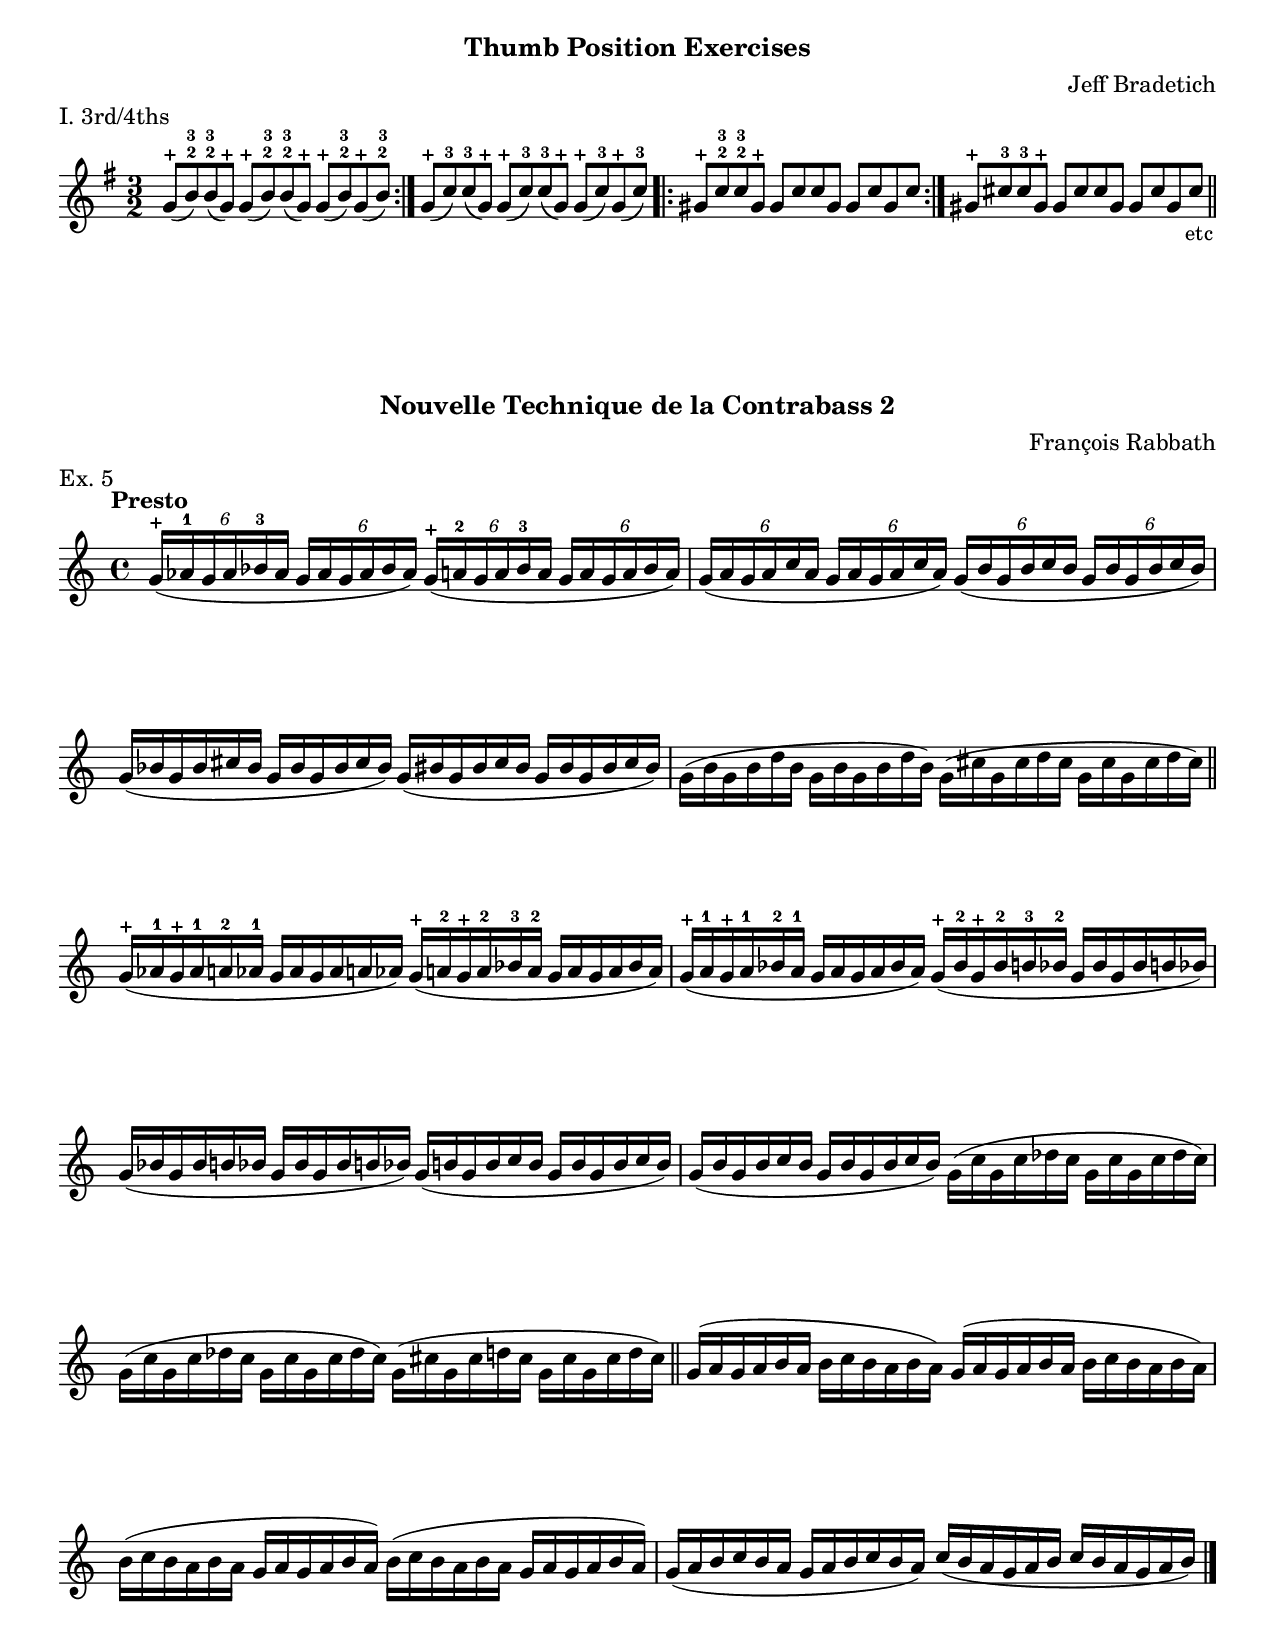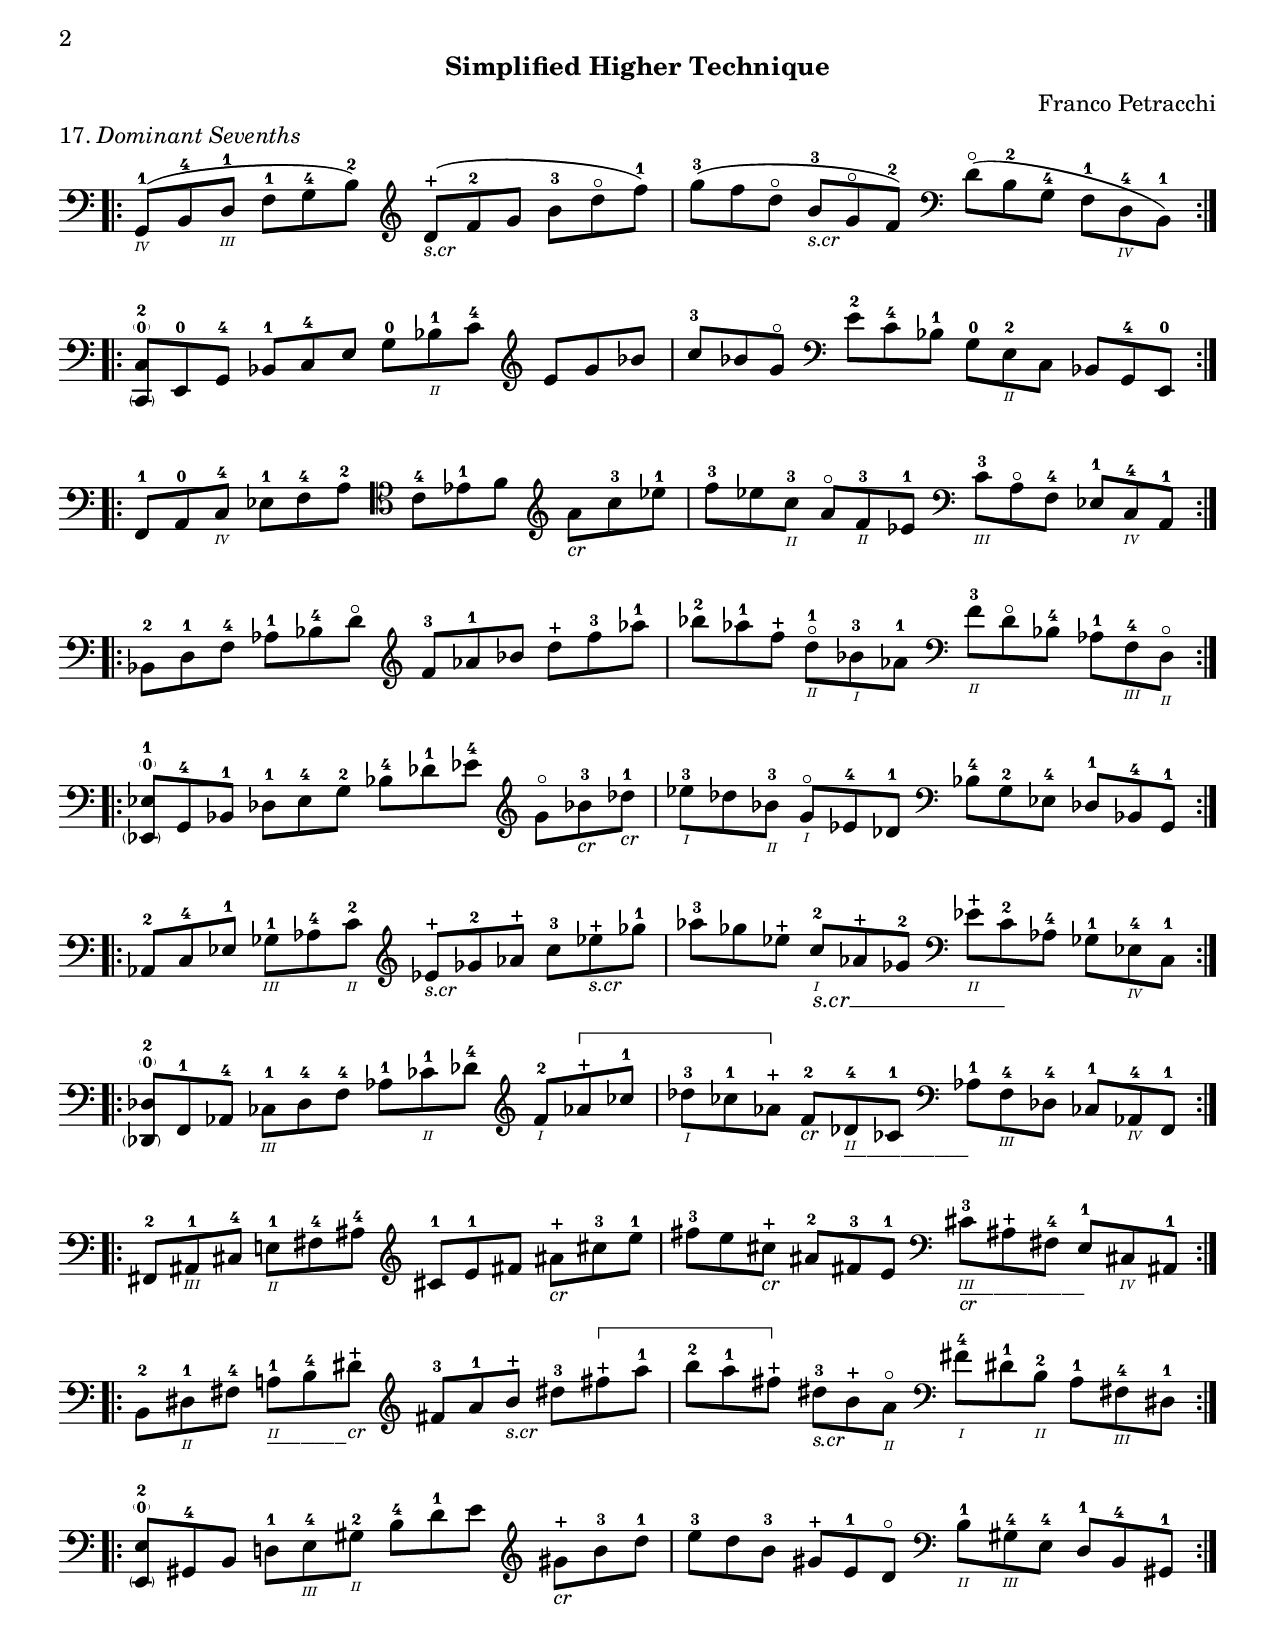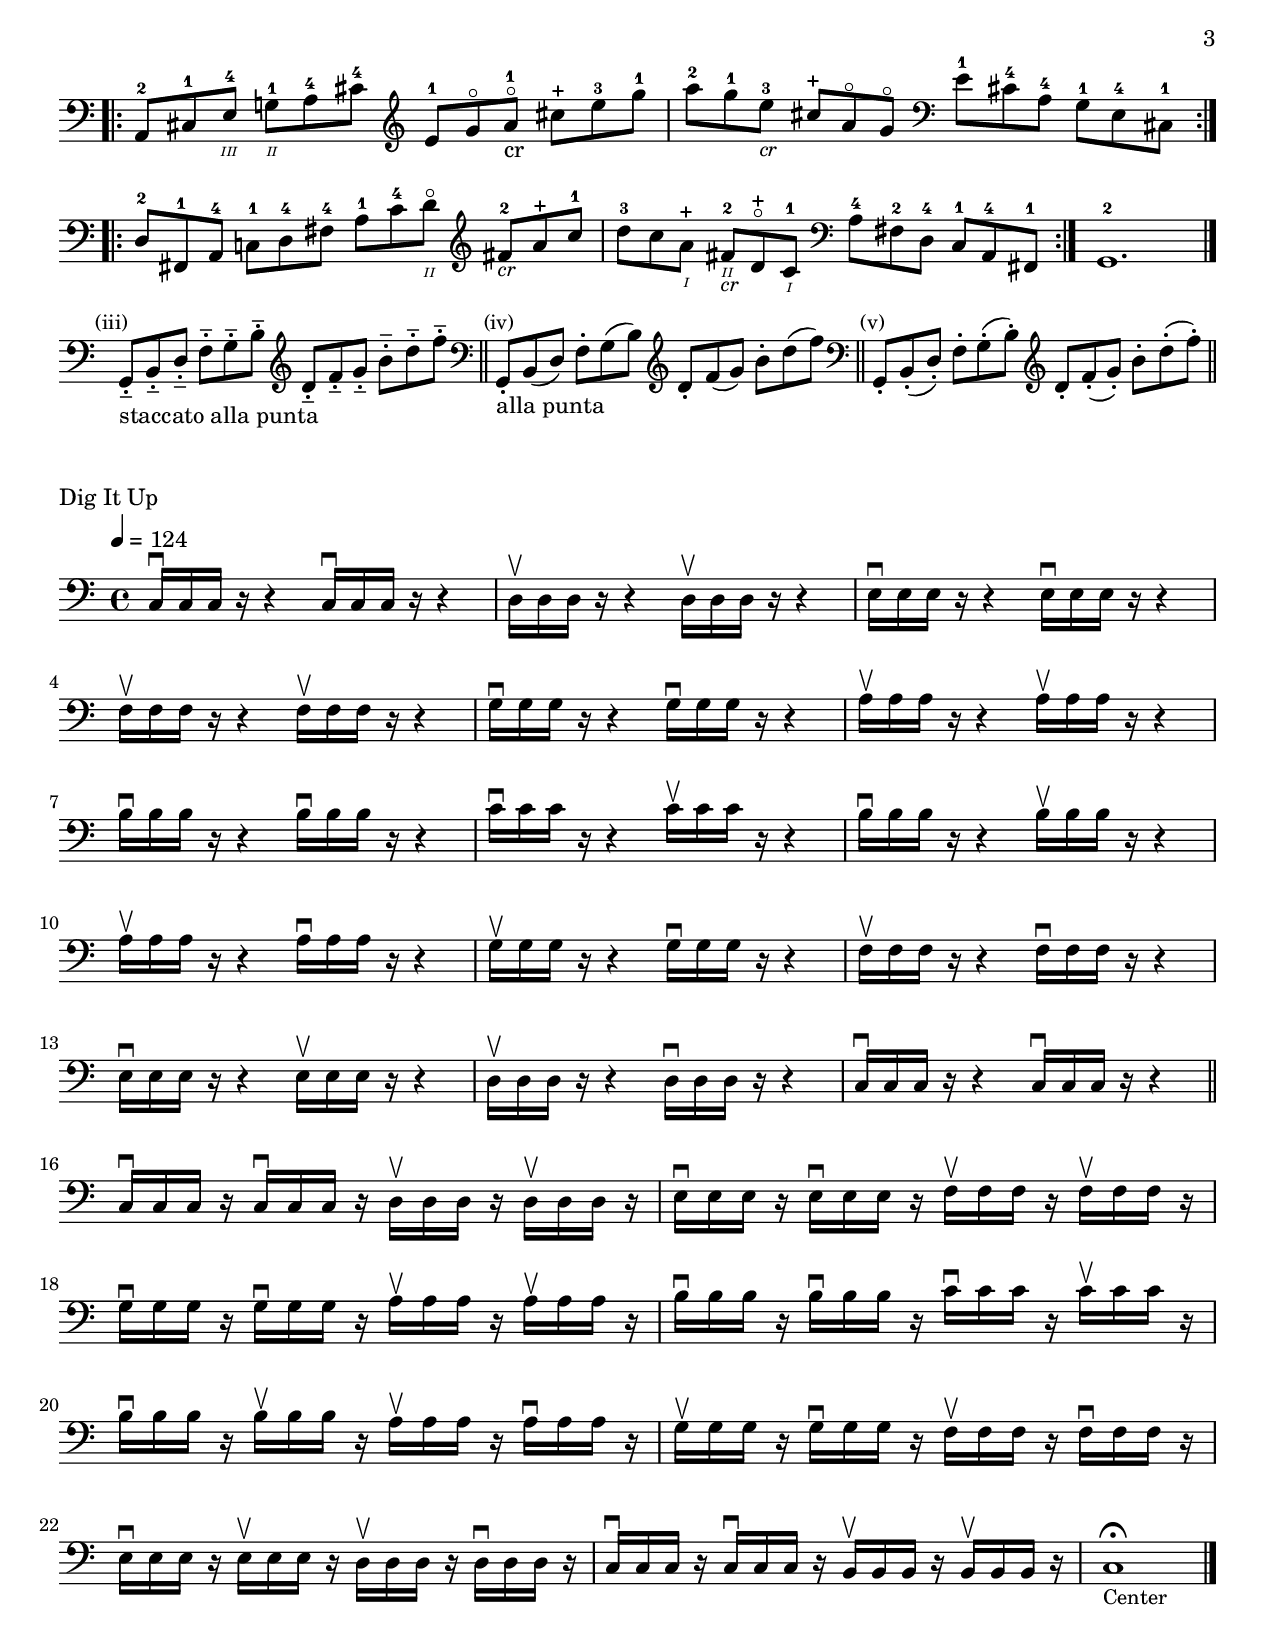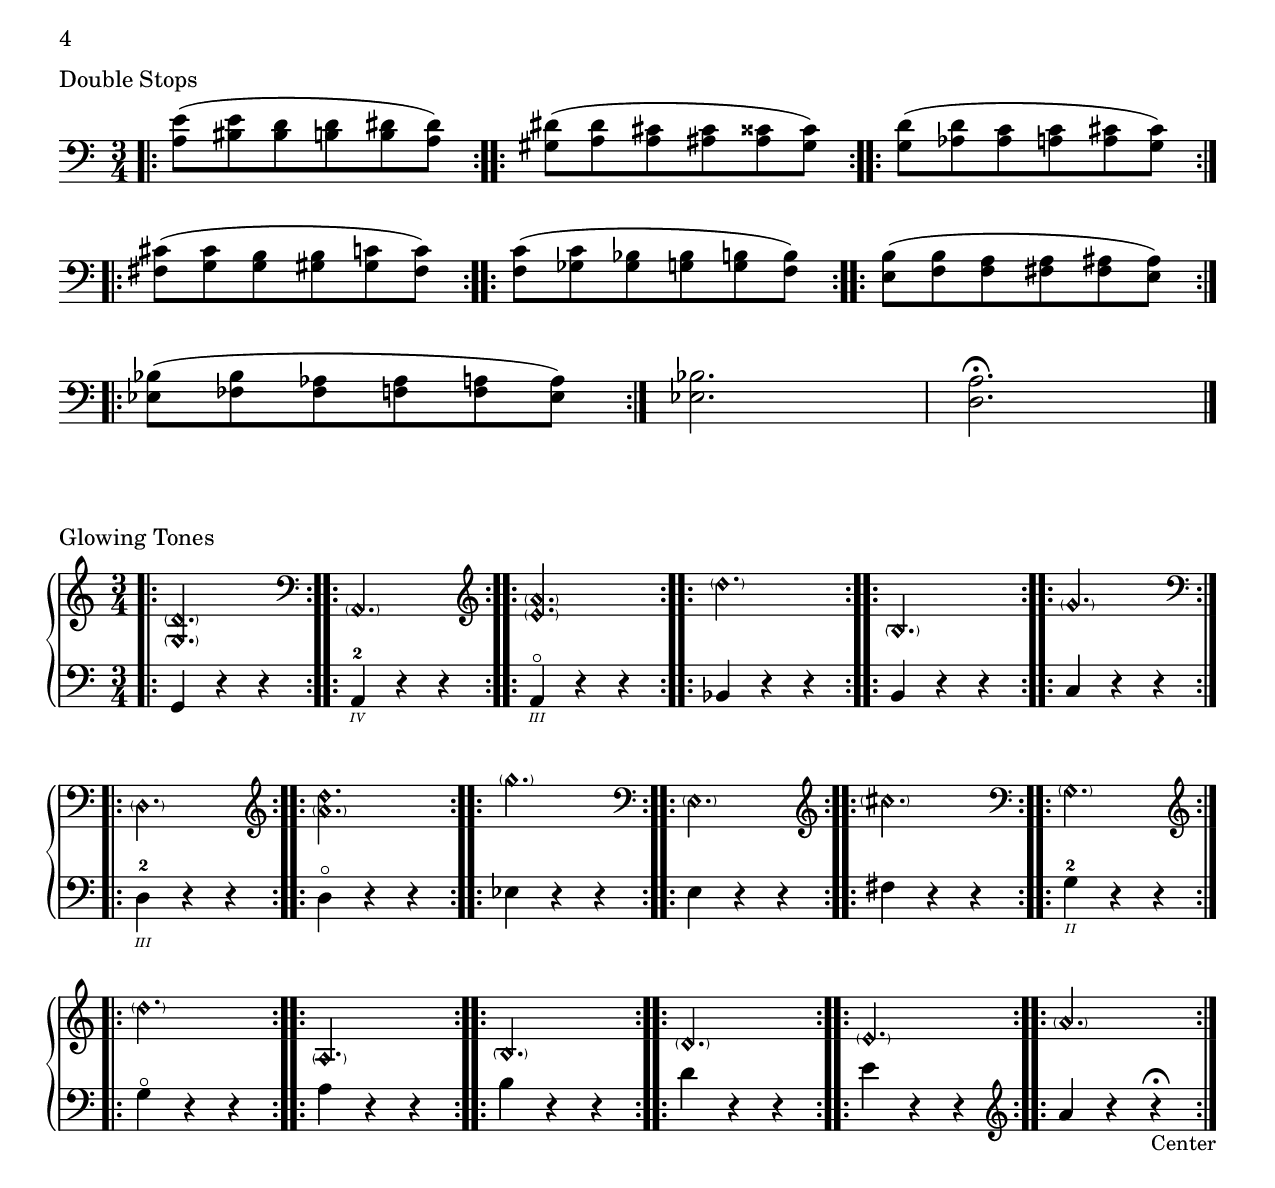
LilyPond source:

\version "2.24.3"

\header {
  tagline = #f
}

\paper {
  #(set-paper-size "letter")
  print-all-headers = ##t
}

\layout {
  indent = 0.0
}

cr = \markup { \small \italic "cr" }
scr = \markup { \small \italic "s.cr" }

bradetichthirdsfourths = \relative c'' {
  \clef treble
  \time 3/2
  \key g \major
  \repeat volta 2 { g8-+ (b-2-3) b-2-3 (g-+) g-+ (b-2-3) b-2-3 (g-+) g-+ (b-2-3) g-+ (b-2-3) }
  | g8-+ (c-3) c-3 (g-+) g-+ (c-3) c-3 (g-+) g-+ (c-3) g-+ (c-3)
  | \repeat volta 2 { gis-+ c-2-3 c-2-3 gis-+ gis c c gis gis c gis c }
  | gis-+ cis-3 cis-3 gis-+ gis cis cis gis gis cis gis cis\tweak direction #DOWN \textEndMark \markup { \small "etc" }
  \bar "||"
}

rabbathnotes = \relative c'' {
  \clef treble
  \time 4/4
  \key c \major
  \tempo Presto
  \override Score.BarNumber.break-visibility = ##(#f #f #f)
  \tuplet 6/4 { g16-+ (aes-1 g aes bes-3 aes}  \tuplet 6/4 { g16 aes g aes bes aes }) \tuplet 6/4 { g-+ (a-2 g a bes-3 a} \tuplet 6/4 {g a g a bes a})
  | \tuplet 6/4 { g (a g a c a} \tuplet 6/4 { g a g a c a}) \tuplet 6/4 { g (b g b c b} \tuplet 6/4 { g b g b c b}) \break
  % line 2
  \omit TupletNumber {
    | \tuplet 6/4 { g (bes g bes cis bes } \tuplet 6/4 { g bes g bes cis bes }) \tuplet 6/4 { g (bis g bis cis bis } \tuplet 6/4 { g bis g bis cis bis })
    | \tuplet 6/4 { g (b g b d b } \tuplet 6/4 { g b g b d b }) \tuplet 6/4 { g (cis g cis d cis } \tuplet 6/4 { g cis g cis d cis }) \break
    % line 3
    \bar "||" \tuplet 6/4 { g-+ (aes-1 g-+ aes-1 a-2 aes-1 } \tuplet 6/4 { g aes g aes a aes }) \tuplet 6/4 { g-+ (a-2 g-+ a-2 bes-3 a-2 } \tuplet 6/4 { g a g a bes a })
    | \tuplet 6/4 { g-+ (a-1 g-+ a-1 bes-2 a-1 } \tuplet 6/4 { g a g a bes a }) \tuplet 6/4 { g-+ (bes-2 g-+ bes-2 b-3 bes-2 } \tuplet 6/4 { g bes g bes b bes }) \break
    % line 4
    | \tuplet 6/4 { g (bes g bes b bes } \tuplet 6/4 { g bes g bes b bes }) \tuplet 6/4 { g (b g b c b } \tuplet 6/4 { g b g b c b })
    | \tuplet 6/4 { g (b g b c b } \tuplet 6/4 { g b g b c b }) \tuplet 6/4 { g (c g c des c } \tuplet 6/4 { g c g c des c }) \break
    % line 5
    | \tuplet 6/4 { g (c g c des c } \tuplet 6/4 { g c g c des c }) \tuplet 6/4 { g (cis g cis d cis } \tuplet 6/4 { g cis g cis d cis })
    \bar "||" \repeat unfold 2 { \tuplet 6/4 { g (a g a b a} \tuplet 6/4 { b c b a b a }) } \break
    | \repeat unfold 2 { \tuplet 6/4 { b (c b a b a } \tuplet 6/4 { g a g a b a}) }
    | \tuplet 6/4 { g (a b c b a } \tuplet 6/4 { g a b c b a }) \tuplet 6/4 { c (b a g a b } \tuplet 6/4 { c b a g a b }) \fine
  }
}

petracchiscalenotes = \relative c {
  \clef bass
  \time 4/4
  \key c \major
  \romanStringNumbers
  \set stringNumberOrientations = #'(down)
  \override Score.BarNumber.break-visibility = ##(#f #f #f)
  % line 1 g
  \repeat volta 2 {
    \once \override Staff.TimeSignature.stencil = ##f
    \time 12/8
    \bar ".|:" g8-1\4 (b-4 d-1\3  f-1 g-4 b-2) \clef treble d_\scr-+ (f-2 g b-3 d\flageolet f-1)
    | g-3 (f d\flageolet  b-3_\scr g\flageolet f-2) \clef bass d\flageolet (b-2 g-4 f-1 d\4-4 b-1 ) \break
  }
  % line 2 c
  \repeat volta 2 {
    | <<\parenthesize c,\parenthesize-0 c'-2>>  e,-0 g-4 bes-1 c-4 e g-0 bes-1\2 c-4 \clef treble e g bes
    | c-3 bes g\flageolet \clef bass e-2 c-4 bes-1 g-0 e-2\2 c bes g-4 e-0 \break
  }
  % line 3 f
  \repeat volta 2 {
    |f-1 a-0 c-4\4 ees-1 f-4 a-2 \clef tenor c-4 ees-1 f \clef treble a_\cr c-3 ees-1
    |f-3 ees c-3\2 a\flageolet f-3\2 ees-1 \clef bass c-3\3 a\flageolet f-4 ees-1 c-4\4 a-1 \break
  }
  % line 4 bes
  \repeat volta 2 {
    | bes-2 d-1 f-4 aes-1 bes-4 d\flageolet \clef treble f-3 aes-1 bes d-+ f-3 aes-1
    | bes-2 aes-1 f-+ d\flageolet-1\2 bes-3\1 aes-1 \clef bass f-3\2 d\flageolet bes-4 aes-1 f-4\3 d\flageolet\2 \break
  }
  % line 5 ees
  \repeat volta 2 {
    | <<\parenthesize ees,-\parenthesize-0 ees'-1>> g,-4 bes-1 des-1 ees-4 g-2 bes-4 des-1 ees-4 \clef treble g\flageolet bes_\cr-3 des_\cr-1
    | ees-3\1 des bes-3\2 g\flageolet\1 ees-4 des-1 \clef bass bes-4 g-2 ees-4 des-1 bes-4 g-1 \break
  }
  % line 6 aes
  \repeat volta 2 {
    | aes-2 c-4 ees-1 ges-1\3 aes-4 c-2\2 \clef treble ees_\scr-+ ges-2 aes-+ c-3 ees_\scr-+ ges-1
    \override TextSpanner.style = #'line
    \override TextSpanner.bound-details.left.text = #"s.cr"
    \override TextSpanner.direction = #DOWN
    | aes-3 ges ees-+ c-2\1\startTextSpan aes-+ ges-2 \clef bass ees-+\2 c-2 \stopTextSpan aes-4 ges-1 ees-4\4 c-1 \break
  }
  % line 7 des
  \repeat volta 2 {
    \override TextSpanner.style = #'line
    \override TextSpanner.bound-details.left.text = \markup { \draw-line #'(0 . -1) }
    \override TextSpanner.bound-details.right.text = \markup { \draw-line #'(0 . -1) }
    \override TextSpanner.direction = #UP
    <<\parenthesize des,\parenthesize-0 des'-2>> f,-1 aes-4 ces-1\3 des-4 f-4 aes-1 ces-1\2 des-4 \clef treble f-2\1 aes-+\startTextSpan ces-1
    | des-3\1 ces-1 aes-+\stopTextSpan f-2_\cr des-4\2_"___________" ces-1 \clef bass aes-1 f-4\3 des-4 ces-1 aes-4\4 f-1 \break
  }
  % line 8 fis
  \repeat volta 2 {
    | fis-2 ais-1\3 cis-4 e!-1\2 fis-4 ais-4 \clef treble cis-1 e-1 fis ais-+_\cr cis-3 e-1
    | fis-3 e cis-+_\cr ais-2 fis-3 e-1 \clef bass cis-3\3_"___________"_\cr ais-+ fis-4 e-1 cis\4 ais-1 \break
  }
  % line 9 b
  \repeat volta 2 {
    | b-2 dis-1\2 fis-4 a!-1\2_"_______" b-4 dis-+_\cr \clef treble fis-3 a-1 b-+_\scr dis-3 fis-+\startTextSpan a-1
    | b-2 a-1 fis-+\stopTextSpan dis-3_\scr b-+ a\flageolet\2 \clef bass fis-4\1 dis-1 b-2      \2 a-1 fis-4\3 dis-1 \break
  }
  % line 10 e
  \repeat volta 2 {
    | <<\parenthesize e,\parenthesize-0 e'-2>> gis,-4 b d!-1 e-4\3 gis-2\2 b-4 d-1 e \clef treble gis-+_\cr b-3 d-1
    | e-3 d b-3 gis-+ e-1 d\flageolet \clef bass b-1\2 gis-4\3 e-4 d-1 b-4 gis-1 \break
  }
  % line 11 a
  \repeat volta 2 {
    | a-2 cis-1 e-4\3 g!-1\2 a-4 cis-4 \clef treble e-1 g\flageolet a\flageolet-1_cr cis-+ e-3 g-1
    | a-2 g-1 e-3_\cr  cis-+ a\flageolet g\flageolet \clef bass e-1 cis-4 a-4 g-1 e-4 cis-1 \break
  }
  % line 12 d
  \repeat volta 2 {
    | d-2 fis,-1 a-4 c!-1 d-4 fis-4 a-1 c-4 d\flageolet\2 \clef treble fis-2_\cr a-+ c-1
    | d-3 c a-+\1 fis-2\2_\cr d\flageolet-+ c-1\1 \clef bass a-4 fis-2 d-4 c-1 a-4 fis-1
  }
  | g1.-2 \break
  \bar "|." \textMark \markup { \small (iii) } g8-.\tenuto_\markup { staccato alla punta } b-.\tenuto d-.\tenuto f-.\tenuto g-.\tenuto b-.\tenuto \clef treble d-.\tenuto f-.\tenuto g-.\tenuto b-.\tenuto d-.\tenuto f-.\tenuto
  \bar "||" \textMark \markup { \small (iv) } \clef bass g,,,-._\markup { alla punta } b (d) f-. g (b) \clef treble d-. f (g) b-. d (f)
  \bar "||" \textMark \markup { \small (v) } \clef bass g,,,-. b-. (d-.) f-. g-. (b-.) \clef treble d-. f-. (g-.) b-. d-. (f-.)
  \bar "||"
}

digitup = \relative c {
  \time 4/4
  \key c \major
  \clef bass
  \tempo 4=124
  \repeat unfold 2 { c16\downbow 16 16 r r4 }
  | \repeat unfold 2 { d16\upbow 16 16 r r4 }
  | \repeat unfold 2 { e16\downbow 16 16 r r4 } \break
  | \repeat unfold 2 { f16\upbow 16 16 r r4 }
  | \repeat unfold 2 { g16\downbow 16 16 r r4 }
  | \repeat unfold 2 { a16\upbow 16 16 r r4 } \break
  | \repeat unfold 2 { b16\downbow 16 16 r r4 }
  | c16\downbow 16 16 r r4 c16\upbow 16 16 r r4
  | b16\downbow 16 16 r r4 b16\upbow 16 16 r r4 \break
  | a16\upbow 16 16 r r4 a16\downbow 16 16 r r4
  | g16\upbow 16 16 r r4 g16\downbow 16 16 r r4
  | f16\upbow 16 16 r r4 f16\downbow 16 16 r r4 \break
  | e16\downbow 16 16 r r4 e16\upbow 16 16 r r4
  | d16\upbow 16 16 r r4 d16\downbow 16 16 r r4
  | c16\downbow 16 16 r r4 c16\downbow 16 16 r r4 \break 
  \bar "||" \repeat unfold 2 { c16\downbow 16 16 r } \repeat unfold 2 { d16\upbow 16 16 r }
  | \repeat unfold 2 { e16\downbow 16 16 r } \repeat unfold 2 { f16\upbow 16 16 r } \break
  | \repeat unfold 2 { g16\downbow 16 16 r } \repeat unfold 2 { a16\upbow 16 16 r } 
  | \repeat unfold 2 { b16\downbow 16 16 r } c16\downbow 16 16 r c16\upbow 16 16 r \break
  | b16\downbow 16 16 r b16\upbow 16 16 r a16\upbow 16 16 r a16\downbow 16 16 r 
  | g16\upbow 16 16 r g16\downbow 16 16 r f16\upbow 16 16 r f16\downbow 16 16 r \break
  | e16\downbow 16 16 r e16\upbow 16 16 r d16\upbow 16 16 r d16\downbow 16 16 r 
  | c16\downbow 16 16 r c16\downbow 16 16 r b16\upbow 16 16 r b16\upbow 16 16 r 
  | c1%{\downbow%}\fermata_\markup { \small "Center" }\fine \pageBreak
}

doublestops = \relative c {
  \override Score.BarNumber.break-visibility = ##(#f #f #f)
  \time 3/4
  \key c \major
  \clef bass
  <<
    {
      \bar ".|:-|"
      \repeat volta 2 { e'8 (e d d dis dis) }
      | \repeat volta 2 {  dis (dis cis cis cisis cisis) }
      | \repeat volta 2 {  d (d c c cis cis) } \break
      | \repeat volta 2 {  cis (cis b b c c) }
      | \repeat volta 2 {  c (c bes bes b b) }
      | \repeat volta 2 {  b (b a a ais ais) } \break
      | \repeat volta 2 {  bes (bes aes aes a a) }
      | bes2.
      | a\fermata
    }
    {
      a8 bis bis b b a
      | gis a a ais ais gis
      | g aes aes a a g
      | fis g g gis gis fis
      | f ges ges g g f
      | e f f fis fis e
      | ees fes fes f f ees
      | ees2.
      | d \fine
    }
  >>
}

glowingtones = \relative c {
  \override Score.BarNumber.break-visibility = ##(#f #f #f)
  \time 3/4
  \key c \major
  <<
    {
      \override NoteHead.style = #'harmonic
      \clef treble
      \repeat volta 2 {
        \bar ".|:-|" <<\parenthesize g'2. \parenthesize d'>>
      }
      \repeat volta 2 {
        | \clef bass \parenthesize a,
      }
      \repeat volta 2 {
        \clef treble <<\parenthesize e'' \parenthesize a>>
      }
      \repeat volta 2 {
        \parenthesize d
      }
      \repeat volta 2 {
        \parenthesize b,
      }
      \repeat volta 2 {
        \parenthesize g'
      }
      \repeat volta 2 {
        \clef bass \parenthesize d,
      }
      \repeat volta 2 {
        \clef treble <<\parenthesize a'' d>>
      }
      \repeat volta 2 {
        \parenthesize g
      }
      \repeat volta 2 {
        \clef bass \parenthesize e,,
      }
      \repeat volta 2 {
        \clef treble \parenthesize cis''
      }
      \repeat volta 2 {
        \clef bass \parenthesize g,
      }
      \repeat volta 2 {
        \clef treble \parenthesize d''
      }
      \repeat volta 2 {
        \parenthesize a,
      }
      \repeat volta 2 {
        \parenthesize b
      }
      \repeat volta 2 {
        \parenthesize d
      }
      \repeat volta 2 {
        \parenthesize e
      }
      \repeat volta 2 {
        \parenthesize a
      }
    }
    \new Staff {
      \clef bass
      \romanStringNumbers
      \set stringNumberOrientations = #'(down)
      g,,4 r r
      | a-2\4 r r
      | a\flageolet\3 r r
      | bes r r
      | b r r
      | c r r \break
      | d-2\3 r r
      | d\flageolet r r
      | ees r r
      | e r r
      | fis r r
      | g-2\2 r r \break
      | g\flageolet r r
      | a r r
      | b r r
      | d r r
      | e r r
      | \clef treble a r r\fermata_\markup { \small "Center" }
    }
  >>
}

\book {
  \score {
    \header {
      composer = "Jeff Bradetich"
      subtitle = "Thumb Position Exercises"
      piece = "I. 3rd/4ths"
    }
    \new Staff {
      \bradetichthirdsfourths
    }
  }
  \score {
    \header {
      composer = "François Rabbath"
      subtitle = "Nouvelle Technique de la Contrabass 2"
      piece = "Ex. 5"
    }
    \new Staff {
      \rabbathnotes \pageBreak
    }
  }
  \score {
    \header {
      subtitle = "Simplified Higher Technique"
      composer = "Franco Petracchi"
      piece = \markup { 17. \italic "Dominant Sevenths" }
    }
    \new Staff {
      \petracchiscalenotes
    }
  }
  \score {
    \header {
      piece = "Dig It Up"
    }
    \new Staff {
      \digitup
    }
  }
  \score {
    \header {
      piece = "Double Stops"
    }
    \new Staff {
      \doublestops
    }
  }
  \score {
    \header {
      piece = "Glowing Tones"
    }
    %{
    \layout {
      \context {
        \Score
      }
    }%}
    \new PianoStaff {
      \new Voice {
        \glowingtones
      }
    }
  }
}


